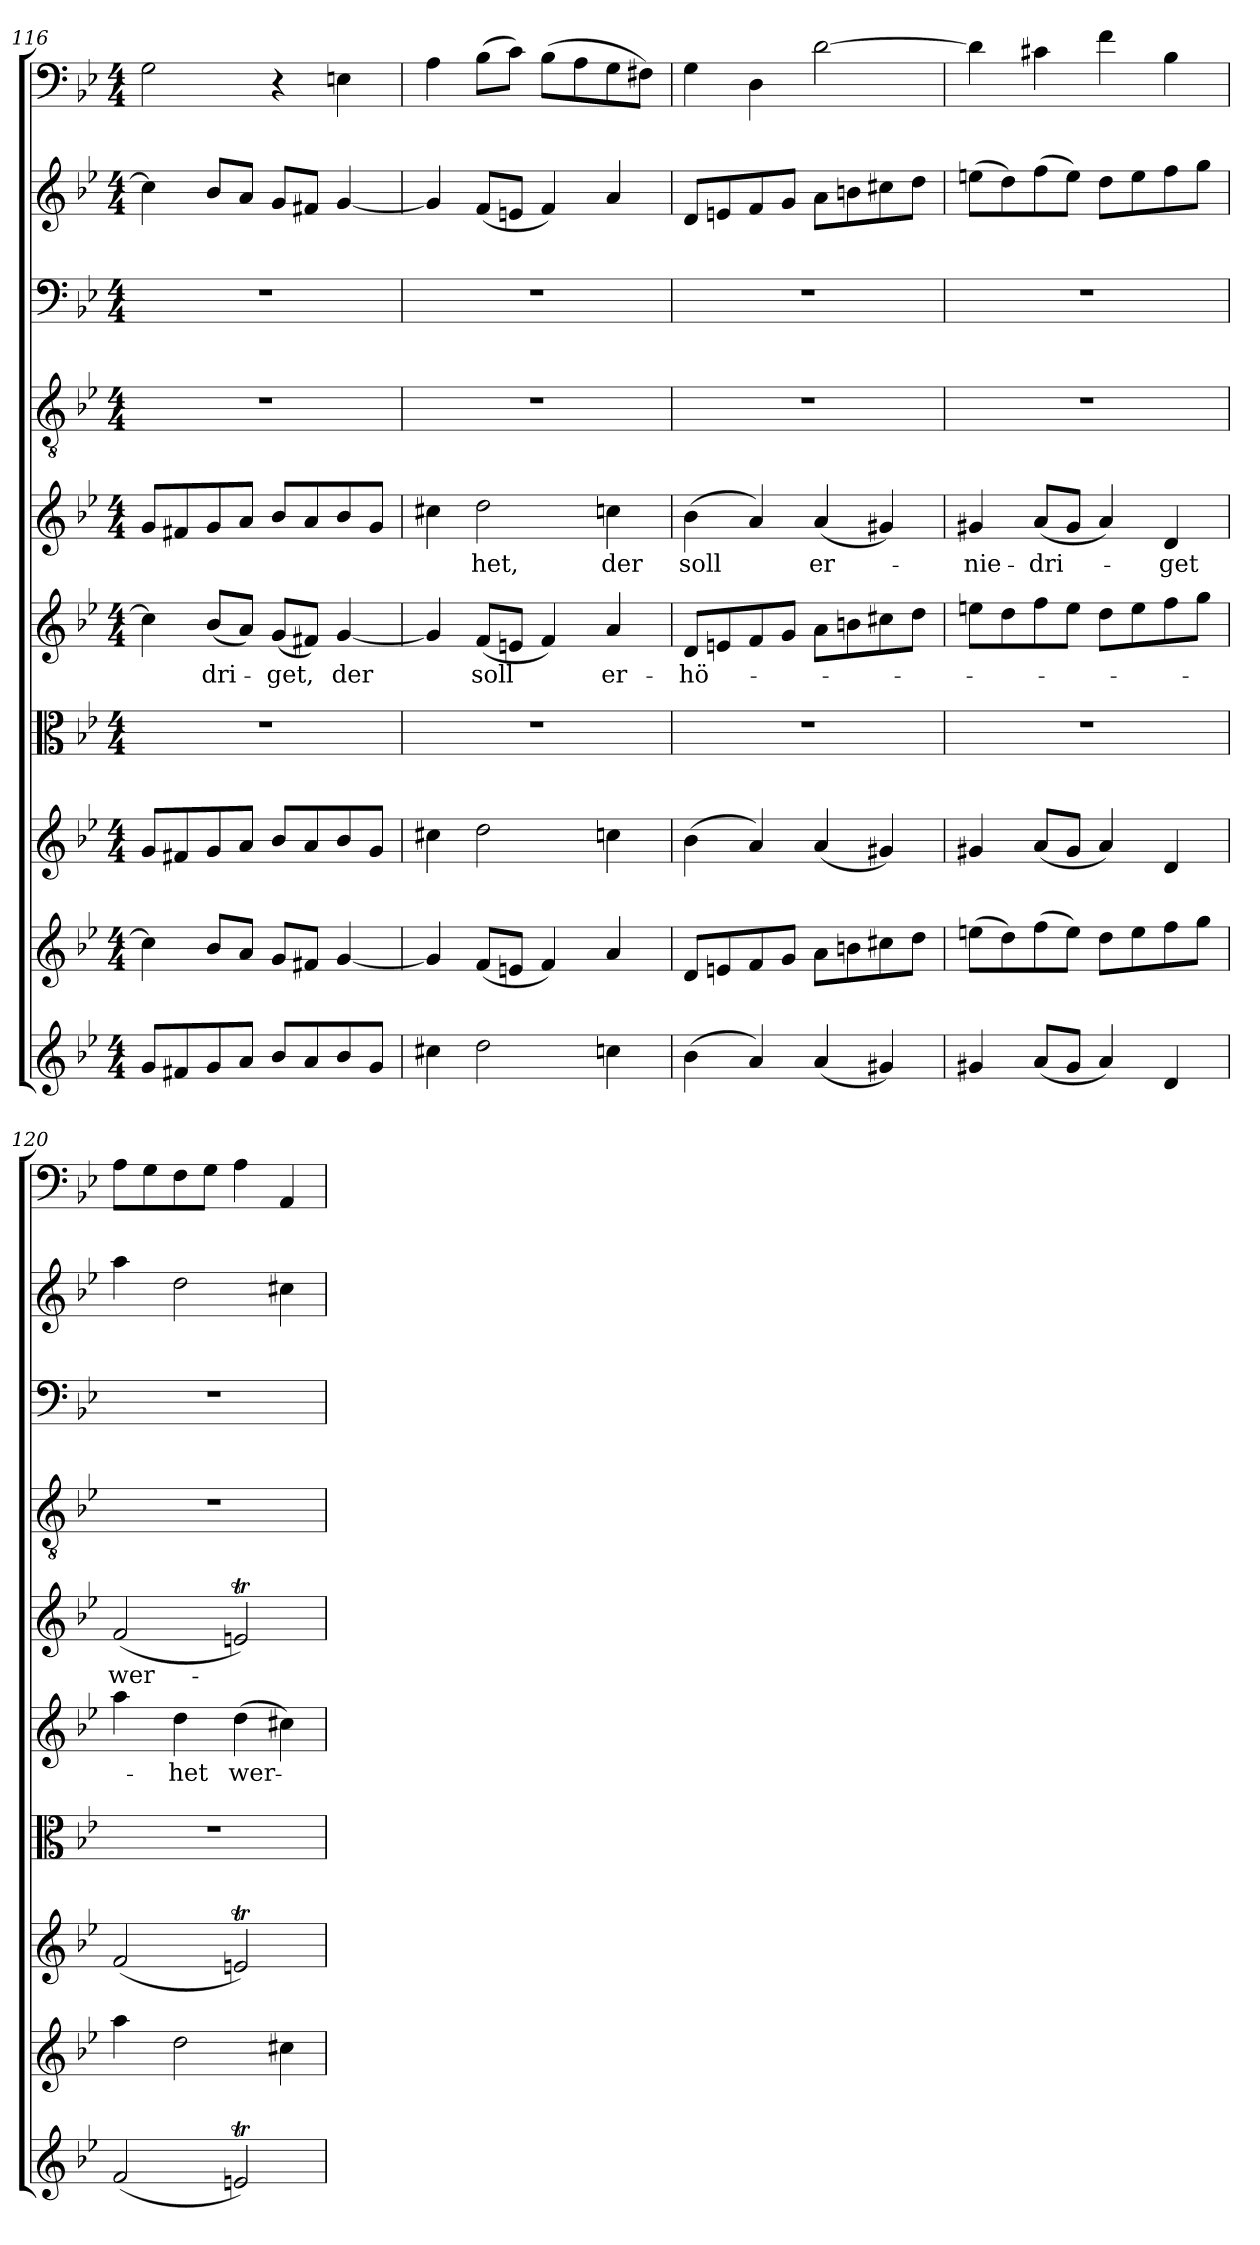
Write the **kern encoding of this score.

**kern	**kern	**kern	**kern	**kern	**text	**kern	**text	**kern	**kern	**kern	**kern
*part10	*part9	*part8	*part7	*part6	*part6	*part5	*part5	*part4	*part3	*part2	*part1
*staff10	*staff9	*staff8	*staff7	*staff6	*staff6	*staff5	*staff5	*staff4	*staff3	*staff2	*staff1
*clefG2	*clefG2	*clefG2	*clefC3	*clefG2	*	*clefG2	*	*clefGv2	*clefF4	*clefG2	*clefF4
*k[b-e-]	*k[b-e-]	*k[b-e-]	*k[b-e-]	*k[b-e-]	*	*k[b-e-]	*	*k[b-e-]	*k[b-e-]	*k[b-e-]	*k[b-e-]
*g:	*g:	*g:	*g:	*g:	*	*g:	*	*g:	*g:	*g:	*g:
*M4/4	*M4/4	*M4/4	*M4/4	*M4/4	*	*M4/4	*	*M4/4	*M4/4	*M4/4	*M4/4
=116	=116	=116	=116	=116	=116	=116	=116	=116	=116	=116	=116
8g/L	4cc\]	8g/L	1r	4cc\]	.	8g/L	.	1r	1r	4cc\]	2G\
8f#X/	.	8f#X/	.	.	.	8f#X/	.	.	.	.	.
8g/	8b-/L	8g/	.	(8b-/L	-dri-	8g/	.	.	.	8b-/L	.
8a/J	8a/J	8a/J	.	8a/J)	.	8a/J	.	.	.	8a/J	.
8b-/L	8g/L	8b-/L	.	(8g/L	-get,	8b-/L	.	.	.	8g/L	4r
8a/	8f#X/J	8a/	.	8f#X/J)	.	8a/	.	.	.	8f#X/J	.
8b-/	[4g/	8b-/	.	[4g/	der	8b-/	.	.	.	[4g/	4En\
8g/J	.	8g/J	.	.	.	8g/J	.	.	.	.	.
=117	=117	=117	=117	=117	=117	=117	=117	=117	=117	=117	=117
4cc#X\	4g/]	4cc#X\	1r	4g/]	.	4cc#X\	.	1r	1r	4g/]	4A\
2dd\	(8f/L	2dd\	.	(8f/L	soll	2dd\	-het,	.	.	(8f/L	(8B-\L
.	8en/J	.	.	8en/J	.	.	.	.	.	8en/J	8c\J)
.	4f/)	.	.	4f/)	.	.	.	.	.	4f/)	(8B-\L
.	.	.	.	.	.	.	.	.	.	.	8A\
4ccn\	4a/	4ccn\	.	4a/	er-	4ccn\	der	.	.	4a/	8G\
.	.	.	.	.	.	.	.	.	.	.	8F#X\J)
=118	=118	=118	=118	=118	=118	=118	=118	=118	=118	=118	=118
(4b-\	8d/L	(4b-\	1r	8d/L	-hö-	(4b-\	soll	1r	1r	8d/L	4G\
.	8en/	.	.	8en/	.	.	.	.	.	8en/	.
4a/)	8f/	4a/)	.	8f/	.	4a/)	.	.	.	8f/	4D\
.	8g/J	.	.	8g/J	.	.	.	.	.	8g/J	.
(4a/	8a\L	(4a/	.	8a\L	.	(4a/	er-	.	.	8a\L	[2d\
.	8bn\	.	.	8bn\	.	.	.	.	.	8bn\	.
4g#X/)	8cc#X\	4g#X/)	.	8cc#X\	.	4g#X/)	.	.	.	8cc#X\	.
.	8dd\J	.	.	8dd\J	.	.	.	.	.	8dd\J	.
=119	=119	=119	=119	=119	=119	=119	=119	=119	=119	=119	=119
4g#X/	(8een\L	4g#X/	1r	8een\L	.	4g#X/	-nie-	1r	1r	(8een\L	4d\]
.	8dd\)	.	.	8dd\	.	.	.	.	.	8dd\)	.
(8a/L	(8ff\	(8a/L	.	8ff\	.	(8a/L	-dri-	.	.	(8ff\	4c#X\
8g#/J	8ee\J)	8g#/J	.	8ee\J	.	8g#/J	.	.	.	8ee\J)	.
4a/)	8dd\L	4a/)	.	8dd\L	.	4a/)	.	.	.	8dd\L	4f\
.	8ee\	.	.	8ee\	.	.	.	.	.	8ee\	.
4d/	8ff\	4d/	.	8ff\	.	4d/	-get	.	.	8ff\	4B-\
.	8gg\J	.	.	8gg\J	.	.	.	.	.	8gg\J	.
=120	=120	=120	=120	=120	=120	=120	=120	=120	=120	=120	=120
(2f/	4aa\	(2f/	1r	4aa\	.	(2f/	wer-	1r	1r	4aa\	8A\L
.	.	.	.	.	.	.	.	.	.	.	8G\
.	2dd\	.	.	4dd\	-het	.	.	.	.	2dd\	8F\
.	.	.	.	.	.	.	.	.	.	.	8G\J
2ent/)	.	2ent/)	.	(4dd\	wer-	2ent/)	.	.	.	.	4A\
.	4cc#X\	.	.	4cc#X\)	.	.	.	.	.	4cc#X\	4AA/
=	=	=	=	=	=	=	=	=	=	=	=
*-	*-	*-	*-	*-	*-	*-	*-	*-	*-	*-	*-
